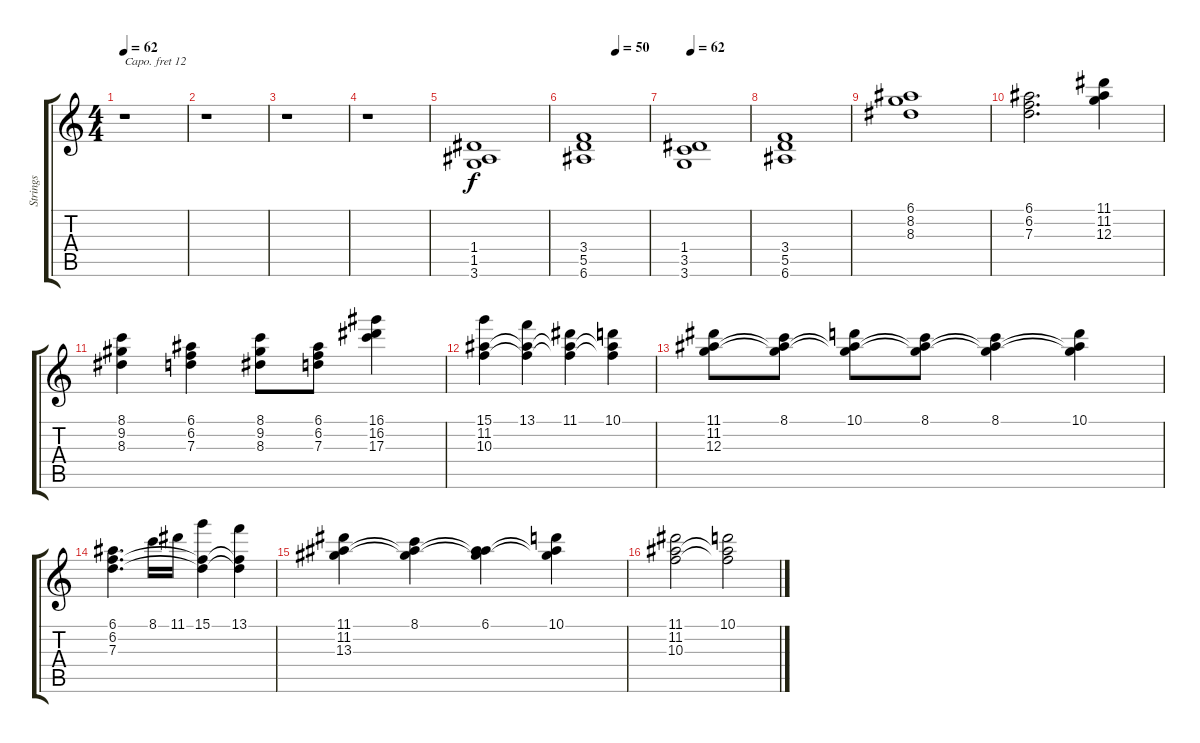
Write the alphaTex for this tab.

\track ("Strings" "Strings") {instrument stringensemble1}
\staff {score tabs}
\capo 12
\tuning (E4 B3 G3 D3 A2 E2) {hide}
\ts (4 4)
\tempo 62
\clef g2
\ks c
r.1{dy f} |
r.1 |
r.1 |
r.1 |
(1.4 1.5 3.6).1 |
\tempo (50 0.5)
(3.4 5.5 6.6).1 |
\tempo 62
(1.4 3.5 3.6).1 |
(3.4 5.5 6.6).1 |
(6.1 8.2 8.3).1 |
(6.1 6.2 7.3).2{d} (11.1 11.2 12.3).4 |
(8.1 9.2 8.3).4 (6.1 6.2 7.3).4 (8.1 9.2 8.3).8 (6.1 6.2 7.3).8 (16.1 16.2 17.3).4 |
(15.1 11.2 10.3).4 (13.1 11.2{t} 10.3{t}).4 (11.1 11.2{t} 10.3{t}).4 (10.1 11.2{t} 10.3{t}).4 |
(11.1 11.2 12.3).8 (8.1 11.2{t} 12.3{t}).8 (10.1 11.2{t} 12.3{t}).8 (8.1 11.2{t} 12.3{t}).8 (8.1 11.2{t} 12.3{t}).4 (10.1 11.2{t} 12.3{t}).4 |
(6.1 6.2 7.3).4{d} 8.1.16 11.1.16 (15.1 6.2{t} 7.3{t}).4 (13.1 6.2{t} 7.3{t}).4 |
(11.1 11.2 13.3).4 (8.1 11.2{t} 13.3{t}).4 (6.1 11.2{t} 13.3{t}).4 (10.1 11.2{t} 13.3{t}).4 |
(11.1 11.2 10.3).2 (10.1 11.2{t} 10.3{t}).2
